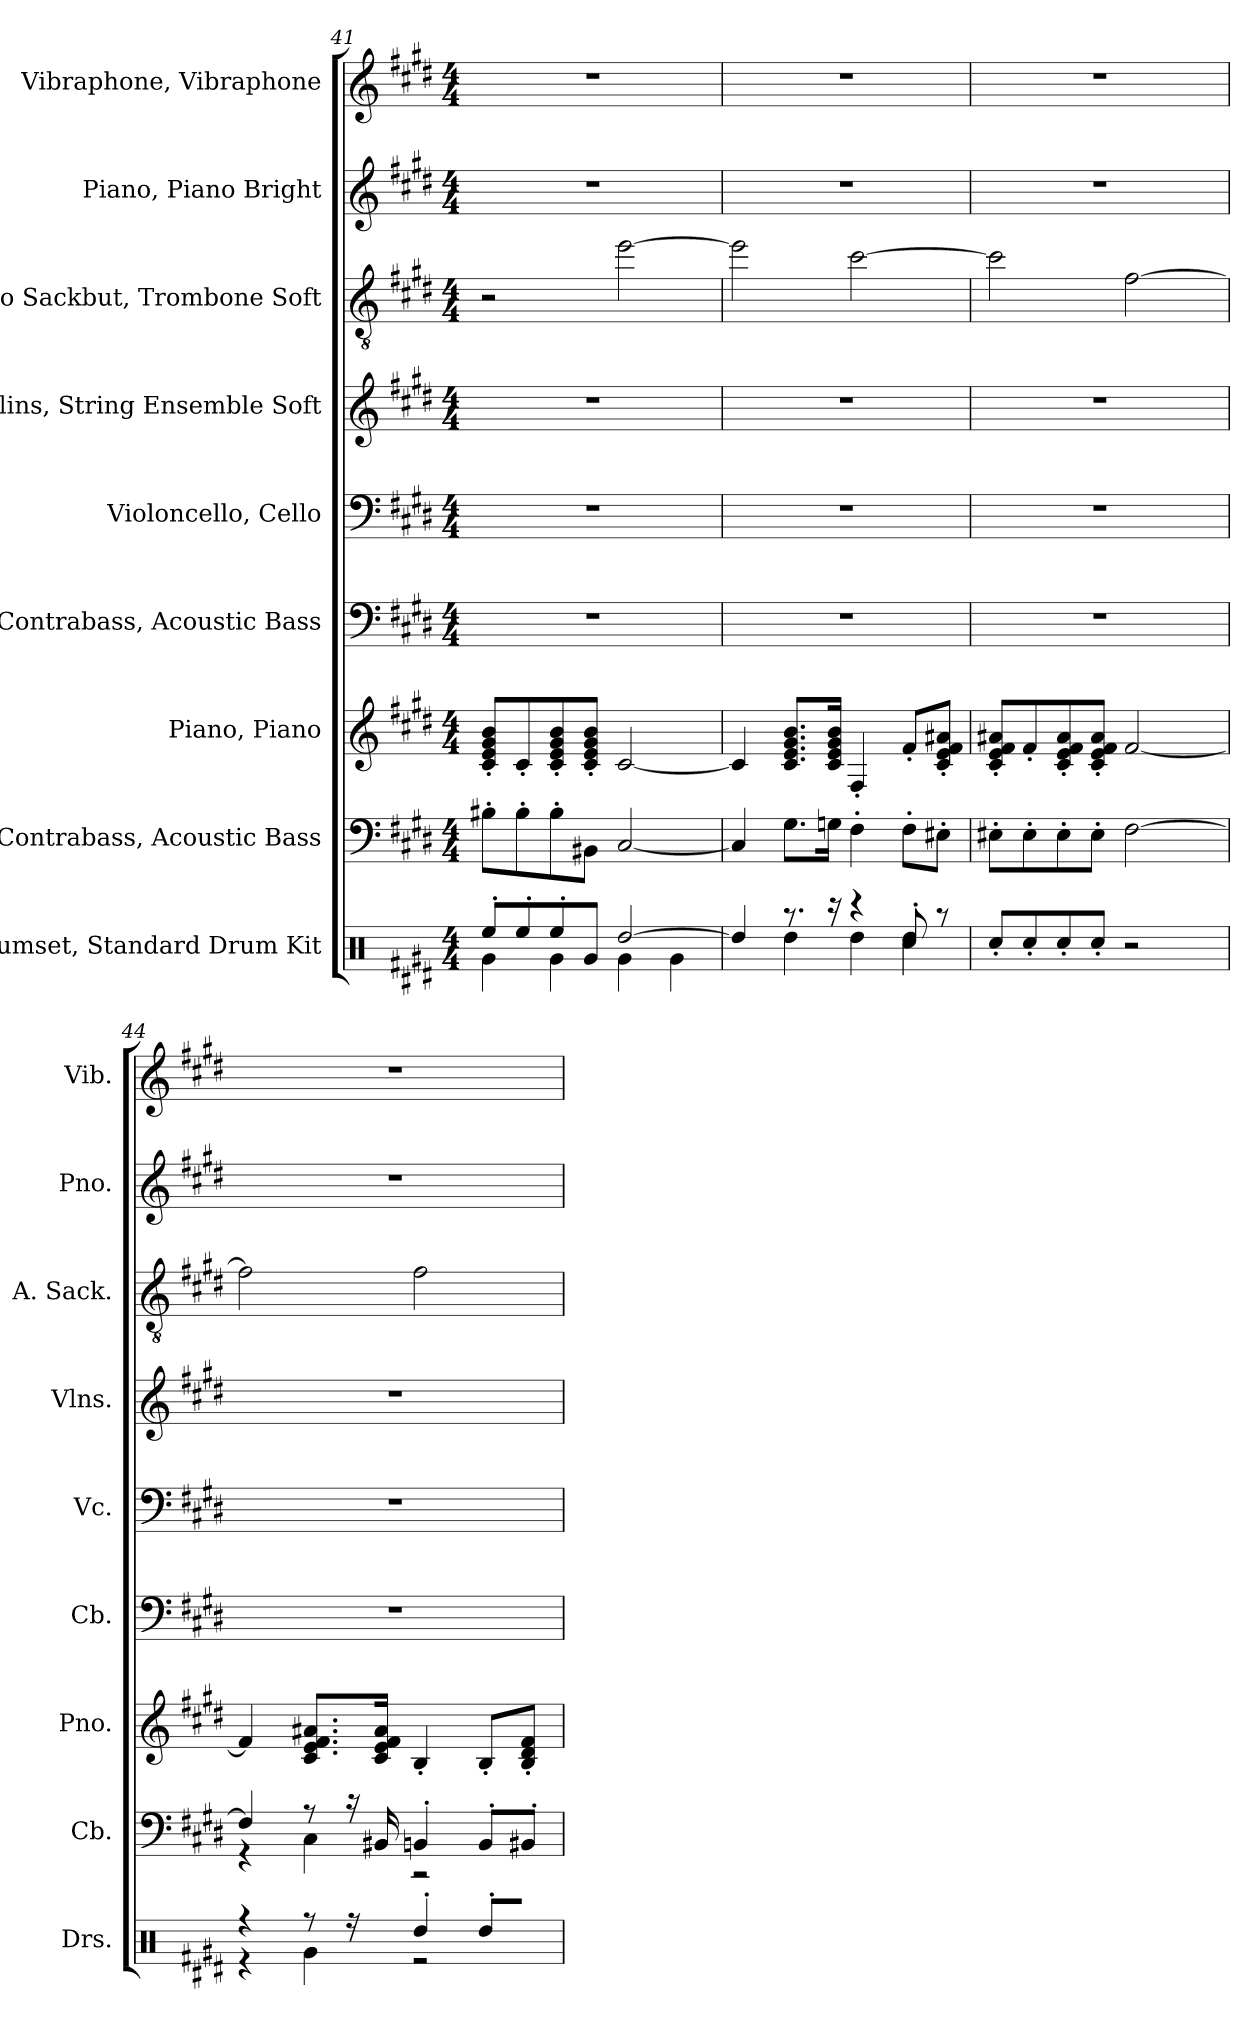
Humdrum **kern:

**kern	**kern	**kern	**kern	**kern	**kern	**kern	**kern	**kern
*part9	*part8	*part7	*part6	*part5	*part4	*part3	*part2	*part1
*staff9	*staff8	*staff7	*staff6	*staff5	*staff4	*staff3	*staff2	*staff1
*I"Drumset, Standard Drum Kit	*I"Contrabass, Acoustic Bass	*I"Piano, Piano	*I"Contrabass, Acoustic Bass	*I"Violoncello, Cello	*I"Violins, String Ensemble Soft	*I"Alto Sackbut, Trombone Soft	*I"Piano, Piano Bright	*I"Vibraphone, Vibraphone
*I'Drs.	*I'Cb.	*I'Pno.	*I'Cb.	*I'Vc.	*I'Vlns.	*I'A. Sack.	*I'Pno.	*I'Vib.
*clefX	*clefF4	*clefG2	*clefF4	*clefF4	*clefG2	*clefGv2	*clefG2	*clefG2
*	*ITrd7c12	*	*ITrd7c12	*	*	*	*	*
*k[f#c#g#d#]	*k[f#c#g#d#]	*k[f#c#g#d#]	*k[f#c#g#d#]	*k[f#c#g#d#]	*k[f#c#g#d#]	*k[f#c#g#d#]	*k[f#c#g#d#]	*k[f#c#g#d#]
*M4/4	*M4/4	*M4/4	*M4/4	*M4/4	*M4/4	*M4/4	*M4/4	*M4/4
=41	=41	=41	=41	=41	=41	=41	=41	=41
*^	*	*	*	*	*	*	*	*
8Ree'/L	4Rg\	8BB#X'\L	8c#/' 8e/' 8g#/' 8b/'L	1r	1r	1r	2r	1r	1r
8Ree'/	.	8BB#'\	8c#'/	.	.	.	.	.	.
8Ree'/	4Rg\	8BB#'\	8c#/' 8e/' 8g#/' 8b/'	.	.	.	.	.	.
8Rg/J	.	8BBB#X\J	8c#/' 8e/' 8g#/' 8b/'J	.	.	.	.	.	.
[2Rdd/	4Rg\	[2CC#/	[2c#/	.	.	.	[2ee\	.	.
.	4Rg\	.	.	.	.	.	.	.	.
=42	=42	=42	=42	=42	=42	=42	=42	=42	=42
4Rdd/]	4R\	4CC#/]	4c#/]	1r	1r	1r	2ee\]	1r	1r
8.r	4Rdd\	8.GG#\L	8.c#/ 8.e/ 8.g#/ 8.b/L	.	.	.	.	.	.
16r	.	16GGn\Jk	16c#/ 16e/ 16g#/ 16b/Jk	.	.	.	.	.	.
4r	4Rdd\	4FF#'\	4F#'/	.	.	.	[2cc#\	.	.
8Rcc'/	4Rdd\	8FF#'\L	8f#'/L	.	.	.	.	.	.
8r	.	8EE#X'\J	8c#/' 8e/' 8f#/' 8a#X/'J	.	.	.	.	.	.
=43	=43	=43	=43	=43	=43	=43	=43	=43	=43
8Rcc'/L	4R\	8EE#X'\L	8c#/' 8e/' 8f#/' 8a#X/'L	1r	1r	1r	2cc#\]	1r	1r
8Rcc'/	.	8EE#'\	8f#'/	.	.	.	.	.	.
8Rcc'/	4R\	8EE#'\	8c#/' 8e/' 8f#/' 8a#/'	.	.	.	.	.	.
8Rcc'/J	.	8EE#'\J	8c#/' 8e/' 8f#/' 8a#/'J	.	.	.	.	.	.
2r	4R\	[2FF#\	[2f#/	.	.	.	[2f#\	.	.
.	4R\	.	.	.	.	.	.	.	.
!!LO:PB:g=z
=44	=44	=44	=44	=44	=44	=44	=44	=44	=44
*	*	*^	*	*	*	*	*	*	*
4r	4r	4FF#/]	4r	4f#/]	1r	1r	1r	2f#\]	1r	1r
8r	4Rg\	8r	4CC#\	8.c#/ 8.e/ 8.f#/ 8.a#X/L	.	.	.	.	.	.
16r	.	16r	.	.	.	.	.	.	.	.
16R/	.	16BBB#X/	.	16c#/ 16e/ 16f#/ 16a#/Jk	.	.	.	.	.	.
4Rdd'/	2r	4BBBn'/	2r	4B'/	.	.	.	2f#\	.	.
8Rdd'/L	.	8BBB'/L	.	8B'/L	.	.	.	.	.	.
8R'/J	.	8BBB#X'/J	.	8B/' 8d#/' 8f#/'J	.	.	.	.	.	.
*v	*v	*	*	*	*	*	*	*	*	*
*	*v	*v	*	*	*	*	*	*	*
=	=	=	=	=	=	=	=	=
*-	*-	*-	*-	*-	*-	*-	*-	*-
